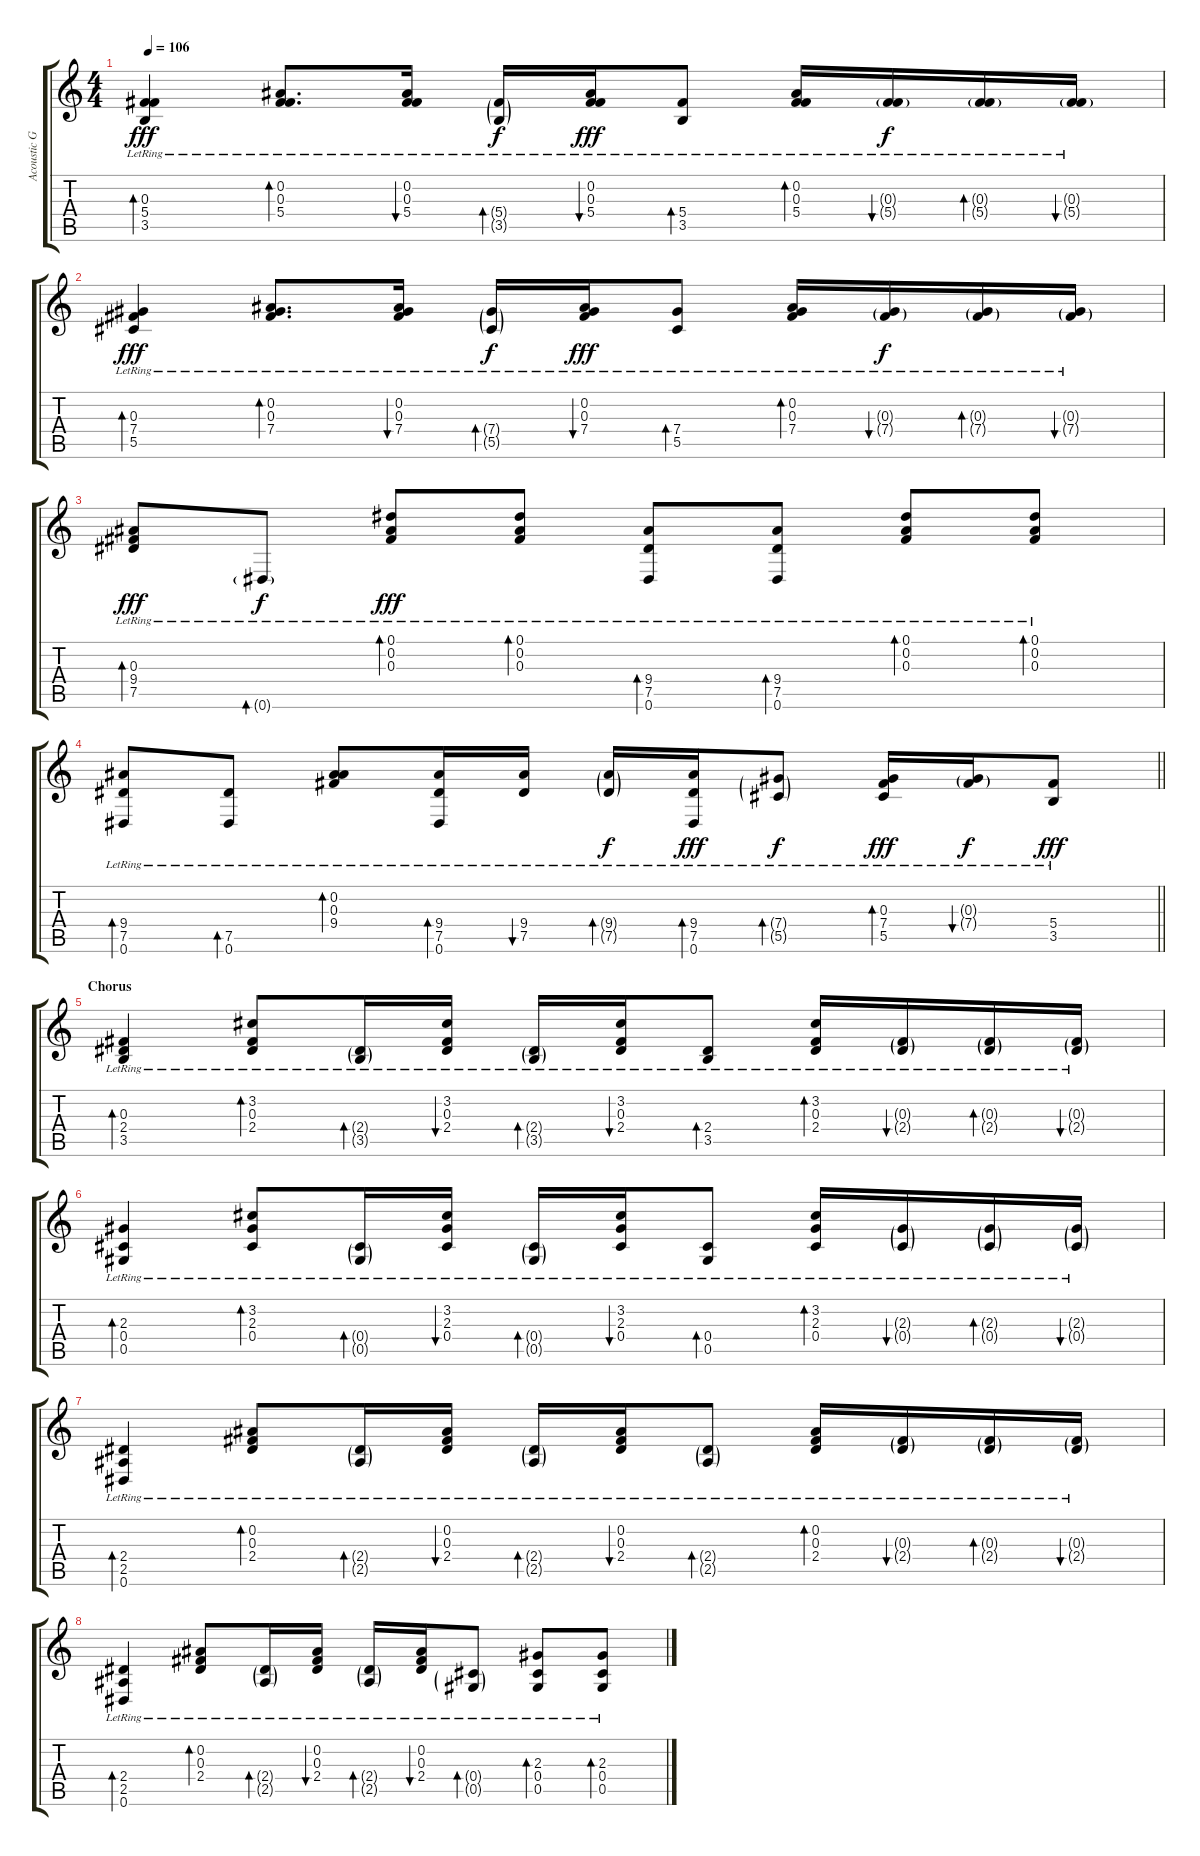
\track ("Acoustic Guitar C/L" "Acoustic G") {instrument acousticguitarsteel}
\staff {score tabs}
\tuning (Eb4 Bb3 Gb3 Db3 Ab2 Eb2) {hide}
\ts (4 4)
\tempo 106
\clef g2
\ks c
(0.3 5.4{lr} 3.5{lr}).4{bd 30 dy fff} (0.2{lr} 0.3{lr} 5.4{lr}).8{d bd 30} (0.2{lr} 0.3{lr} 5.4{lr}).16{bu 30} (5.4{g lr} 3.5{g}).16{bd 30 dy f} (0.2{lr} 0.3{lr} 5.4{lr}).16{bu 30 dy fff} (5.4{lr} 3.5{lr}).8{bd 30} (0.2{lr} 0.3{lr} 5.4{lr}).16{bd 30} (0.3{g lr} 5.4{g lr}).16{bu 30 dy f} (0.3{g lr} 5.4{g lr}).16{bd 30} (0.3{g lr} 5.4{g}).16{bu 30} |
(0.3 7.4{lr} 5.5{lr}).4{bd 30 dy fff} (0.2{lr} 0.3{lr} 7.4{lr}).8{d bd 30} (0.2{lr} 0.3{lr} 7.4{lr}).16{bu 30} (7.4{g lr} 5.5{g}).16{bd 30 dy f} (0.2{lr} 0.3{lr} 7.4{lr}).16{bu 30 dy fff} (7.4{lr} 5.5{lr}).8{bd 30} (0.2{lr} 0.3{lr} 7.4{lr}).16{bd 30} (0.3{g lr} 7.4{g}).16{bu 30 dy f} (0.3{g lr} 7.4{g lr}).16{bd 30} (0.3{g lr} 7.4{g lr}).16{bu 30} |
(0.3{lr} 9.4{lr} 7.5{lr}).8{bd 30 dy fff} 0.6{g lr}.8{bd 30 dy f} (0.1 0.2 0.3{lr}).8{bd 60 dy fff} (0.1 0.2 0.3{lr}).8{bd 30} (9.4 7.5{lr} 0.6{lr}).8{bd 30} (9.4 7.5{lr} 0.6{lr}).8{bd 30} (0.1 0.2 0.3{lr}).8{bd 30} (0.1 0.2 0.3{lr}).8{bd 30} |
\barLineRight lightlight
(9.4 7.5{lr} 0.6{lr}).8{bd 30} (7.5{lr} 0.6{lr}).8{bd 30} (0.2 0.3 9.4{lr}).8{bd 30} (9.4{lr} 7.5{lr} 0.6{lr}).16{bd 30} (9.4 7.5{lr}).16{bu 30} (9.4{g lr} 7.5{g lr}).16{bd 30 dy f} (9.4{lr} 7.5 0.6).16{bd 30 dy fff} (7.4{g lr} 5.5{g lr}).8{bd 30 dy f} (0.3{lr} 7.4{lr} 5.5{lr}).16{bd 30 dy fff} (0.3{g lr} 7.4{g lr}).16{bu 30 dy f} (5.4{lr} 3.5{lr}).8{dy fff} |
\section ("" "Chorus")
(0.3 2.4{lr} 3.5{lr}).4{bd 30} (3.2{lr} 0.3{lr} 2.4{lr}).8{bd 30} (2.4{g lr} 3.5{g}).16{bd 30} (3.2{lr} 0.3{lr} 2.4{lr}).16{bu 30} (2.4{g lr} 3.5{g}).16{bd 30} (3.2{lr} 0.3{lr} 2.4{lr}).16{bu 30} (2.4{lr} 3.5{lr}).8{bd 30} (3.2{lr} 0.3{lr} 2.4{lr}).16{bd 30} (0.3{g lr} 2.4{g lr}).16{bu 30} (0.3{g lr} 2.4{g lr}).16{bd 30} (0.3{g lr} 2.4{g}).16{bu 30} |
(2.3 0.4{lr} 0.5{lr}).4{bd 30} (3.2{lr} 2.3{lr} 0.4{lr}).8{bd 30} (0.4{g lr} 0.5{g}).16{bd 30} (3.2{lr} 2.3{lr} 0.4{lr}).16{bu 30} (0.4{g lr} 0.5{g}).16{bd 30} (3.2{lr} 2.3{lr} 0.4{lr}).16{bu 30} (0.4{lr} 0.5{lr}).8{bd 30} (3.2{lr} 2.3{lr} 0.4{lr}).16{bd 30} (2.3{g lr} 0.4{g}).16{bu 30} (2.3{g lr} 0.4{g lr}).16{bd 30} (2.3{g lr} 0.4{g lr}).16{bu 30} |
(2.4{lr} 2.5{lr} 0.6{lr}).4{bd 30} (0.2{lr} 0.3{lr} 2.4{lr}).8{bd 30} (2.4{g} 2.5{g lr}).16{bd 30} (0.2{lr} 0.3{lr} 2.4{lr}).16{bu 30} (2.4{g lr} 2.5{g lr}).16{bd 30} (0.2{lr} 0.3{lr} 2.4{lr}).16{bu 30} (2.4{g lr} 2.5{g lr}).8{bd 30} (0.2{lr} 0.3{lr} 2.4{lr}).16{bd 30} (0.3{g lr} 2.4{g}).16{bu 30} (0.3{g lr} 2.4{g lr}).16{bd 30} (0.3{g lr} 2.4{g lr}).16{bu 30} |
(2.4{lr} 2.5{lr} 0.6{lr}).4{bd 30} (0.2{lr} 0.3{lr} 2.4{lr}).8{bd 30} (2.4{g lr} 2.5{g lr}).16{bd 30} (0.2{lr} 0.3{lr} 2.4{lr}).16{bu 30} (2.4{g lr} 2.5{g lr}).16{bd 30} (0.2{lr} 0.3{lr} 2.4{lr}).16{bu 30} (0.4{g lr} 0.5{g lr}).8{bd 30} (2.3{lr} 0.4{lr} 0.5{lr}).8{bd 60} (2.3 0.4{lr} 0.5{lr}).8{bd 60}
